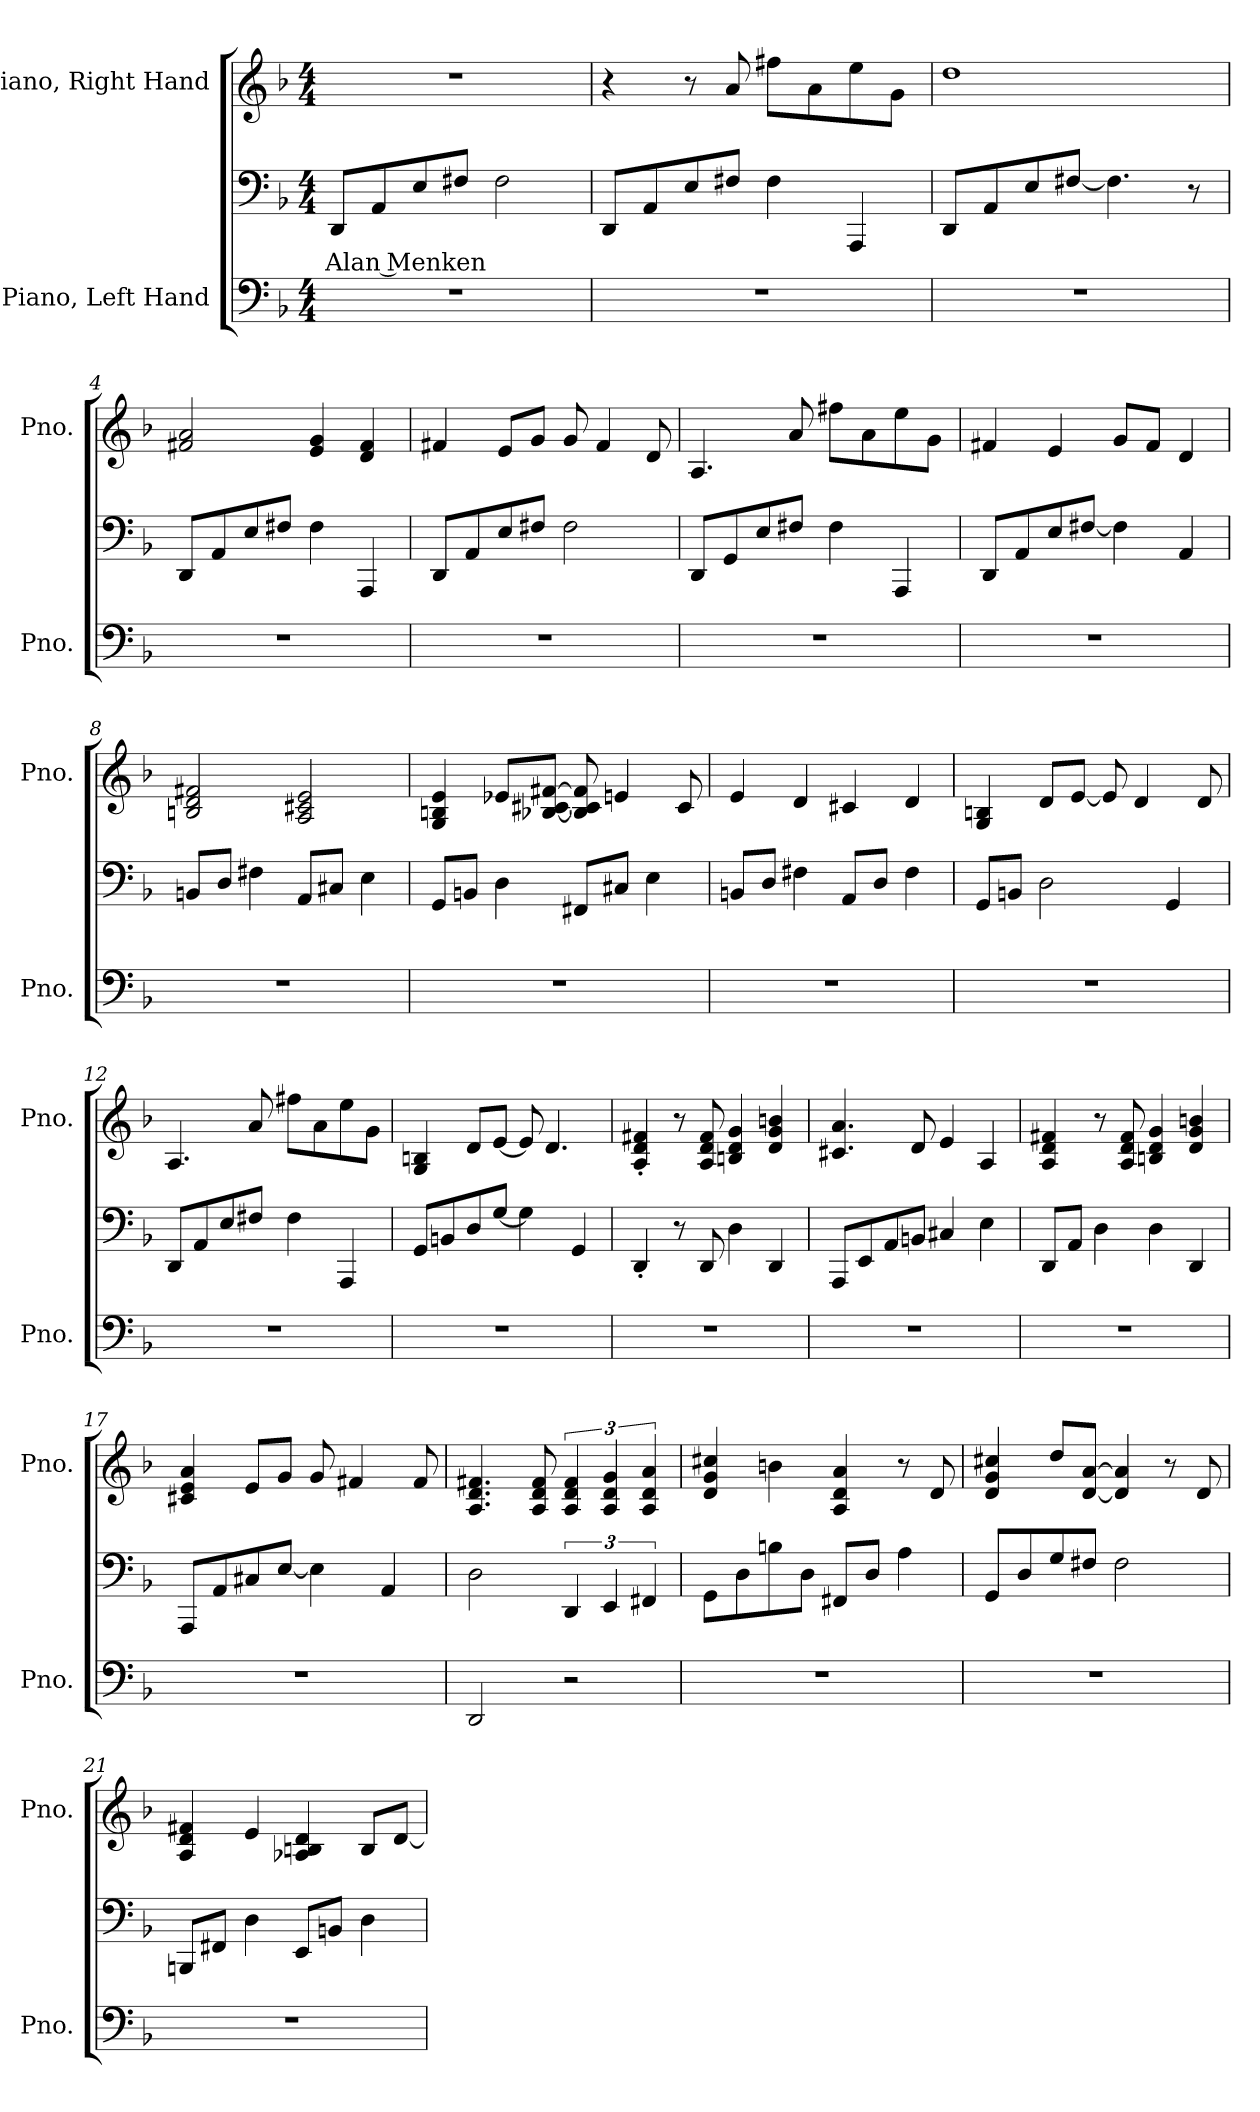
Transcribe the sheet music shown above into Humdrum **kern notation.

**kern	**kern	**text	**kern
*part2	*part2	*part2	*part1
*staff3	*staff2	*staff2	*staff1
*I"Piano, Left Hand	*	*	*I"Piano, Right Hand
*I'Pno.	*	*	*I'Pno.
*clefF4	*clefF4	*	*clefG2
*k[b-]	*k[b-]	*	*k[b-]
*M4/4	*M4/4	*	*M4/4
*MM100	*MM100	*	*MM100
=1	=1	=1	=1
!	!	!LO:LY:b	!
1r	8DD/L	Alan Menken	1r
.	8AA/	.	.
.	8E/	.	.
.	8F#X/J	.	.
.	2F#\	.	.
=2	=2	=2	=2
1r	8DD/L	.	4r
.	8AA/	.	.
.	8E/	.	8r
.	8F#X/J	.	8a/
.	4F#\	.	8ff#X\L
.	.	.	8a\
.	4AAA/	.	8ee\
.	.	.	8g\J
=3	=3	=3	=3
1r	8DD/L	.	1dd
.	8AA/	.	.
.	8E/	.	.
.	[8F#X/J	.	.
.	4.F#\]	.	.
.	8r	.	.
!!LO:LB:g=z
=4	=4	=4	=4
1r	8DD/L	.	2f#X/ 2a/
.	8AA/	.	.
.	8E/	.	.
.	8F#X/J	.	.
.	4F#\	.	4e/ 4g/
.	4AAA/	.	4d/ 4f#/
=5	=5	=5	=5
1r	8DD/L	.	4f#X/
.	8AA/	.	.
.	8E/	.	8e/L
.	8F#X/J	.	8g/J
.	2F#\	.	8g/
.	.	.	4f#/
.	.	.	8d/
=6	=6	=6	=6
1r	8DD/L	.	4.A/
.	8GG/	.	.
.	8E/	.	.
.	8F#X/J	.	8a/
.	4F#\	.	8ff#X\L
.	.	.	8a\
.	4AAA/	.	8ee\
.	.	.	8g\J
=7	=7	=7	=7
1r	8DD/L	.	4f#X/
.	8AA/	.	.
.	8E/	.	4e/
.	[8F#X/J	.	.
.	4F#\]	.	8g/L
.	.	.	8f#/J
.	4AA/	.	4d/
!!LO:LB:g=z
=8	=8	=8	=8
1r	8BBn/L	.	2Bn/ 2d/ 2f#X/
.	8D/J	.	.
.	4F#X\	.	.
.	8AA/L	.	2A/ 2c#X/ 2e/
.	8C#X/J	.	.
.	4E\	.	.
=9	=9	=9	=9
1r	8GG/L	.	4G/ 4Bn/ 4e/
.	8BBn/J	.	.
.	4D\	.	8e-X/L
.	.	.	[8B-X/ [8c#X/ [8f#X/J
.	8FF#X/L	.	8B-/] 8c#/] 8f#/]
.	8C#X/J	.	4en/
.	4E\	.	.
.	.	.	8c#/
=10	=10	=10	=10
1r	8BBn/L	.	4e/
.	8D/J	.	.
.	4F#X\	.	4d/
.	8AA/L	.	4c#X/
.	8D/J	.	.
.	4F#\	.	4d/
=11	=11	=11	=11
1r	8GG/L	.	4G/ 4Bn/
.	8BBn/J	.	.
.	2D\	.	8d/L
.	.	.	[8e/J
.	.	.	8e/]
.	.	.	4d/
.	4GG/	.	.
.	.	.	8d/
!!LO:LB:g=z
=12	=12	=12	=12
1r	8DD/L	.	4.A/
.	8AA/	.	.
.	8E/	.	.
.	8F#X/J	.	8a/
.	4F#\	.	8ff#X\L
.	.	.	8a\
.	4AAA/	.	8ee\
.	.	.	8g\J
=13	=13	=13	=13
1r	8GG/L	.	4G/ 4Bn/
.	8BBn/	.	.
.	8D/	.	8d/L
.	[8G/J	.	[8e/J
.	4G\]	.	8e/]
.	.	.	4.d/
.	4GG/	.	.
=14	=14	=14	=14
1r	4DD'/	.	4A/' 4d/' 4f#X/'
.	8r	.	8r
.	8DD/	.	8A/ 8d/ 8f#/
.	4D\	.	4Bn/ 4d/ 4g/
.	4DD/	.	4d/ 4g/ 4bn/
=15	=15	=15	=15
1r	8AAA/L	.	4.c#X/ 4.a/
.	8EE/	.	.
.	8AA/	.	.
.	8BBn/J	.	8d/
.	4C#X/	.	4e/
.	4E\	.	4A/
!!LO:PB:g=z
=16	=16	=16	=16
1r	8DD/L	.	4A/ 4d/ 4f#X/
.	8AA/J	.	.
.	4D\	.	8r
.	.	.	8A/ 8d/ 8f#/
.	4D\	.	4Bn/ 4d/ 4g/
.	4DD/	.	4d/ 4g/ 4bn/
=17	=17	=17	=17
1r	8AAA/L	.	4c#X/ 4e/ 4a/
.	8AA/	.	.
.	8C#X/	.	8e/L
.	[8E/J	.	8g/J
.	4E\]	.	8g/
.	.	.	4f#X/
.	4AA/	.	.
.	.	.	8f#/
=18	=18	=18	=18
2DD/	2D\	.	4.A/ 4.d/ 4.f#X/
.	.	.	8A/ 8d/ 8f#/
2r	6DD/	.	6A/ 6d/ 6f#/
.	6EE/	.	6A/ 6d/ 6g/
.	6FF#X/	.	6A/ 6d/ 6a/
=19	=19	=19	=19
1r	8GG\L	.	4d/ 4g/ 4cc#X/
.	8D\	.	.
.	8Bn\	.	4bn\
.	8D\J	.	.
.	8FF#X/L	.	4A/ 4d/ 4a/
.	8D/J	.	.
.	4A\	.	8r
.	.	.	8d/
!!LO:LB:g=z
=20	=20	=20	=20
1r	8GG/L	.	4d/ 4g/ 4cc#X/
.	8D/	.	.
.	8G/	.	8dd/L
.	8F#X/J	.	[8d/ [8a/J
.	2F#\	.	4d/] 4a/]
.	.	.	8r
.	.	.	8d/
=21	=21	=21	=21
1r	8BBBn/L	.	4A/ 4d/ 4f#X/
.	8FF#X/J	.	.
.	4D\	.	4e/
.	8EE/L	.	4A-X/ 4Bn/ 4d/
.	8BBn/J	.	.
.	4D\	.	8B/L
.	.	.	[8d/J
=	=	=	=
*-	*-	*-	*-
